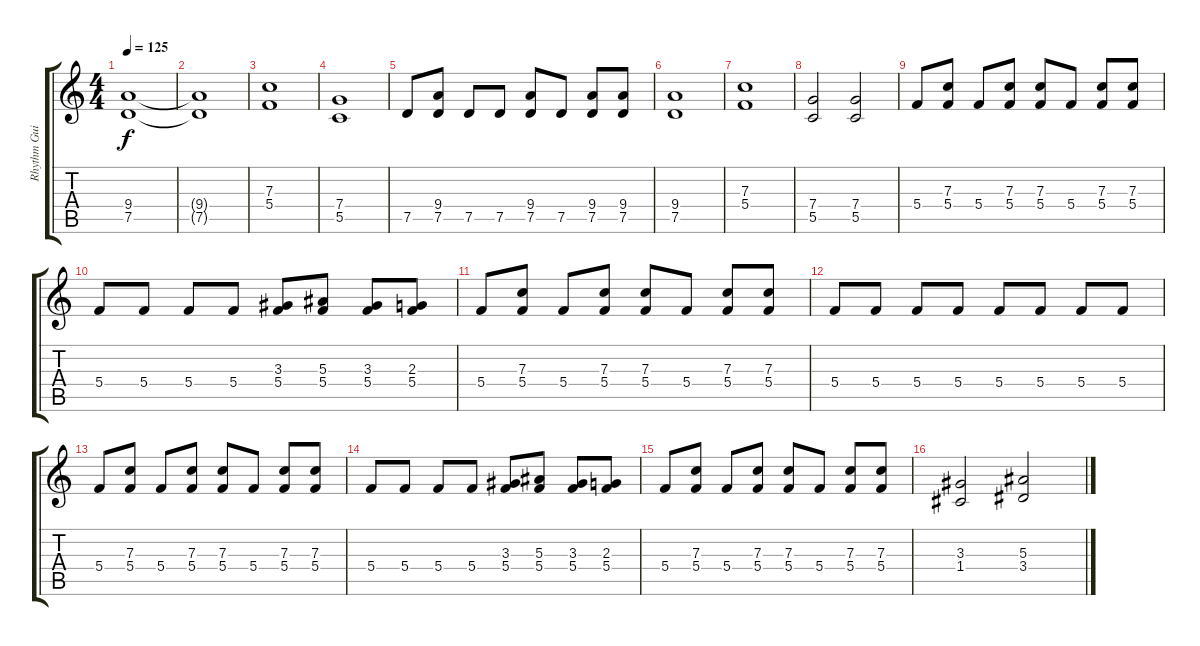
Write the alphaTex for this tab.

\track ("Rhythm Guitar" "Rhythm Gui") {instrument distortionguitar}
\staff {score tabs}
\tuning (D4 A3 F3 C3 G2 D2) {hide}
\ts (4 4)
\tempo 125
\clef g2
\ks c
(9.4 7.5).1{dy f} |
(9.4{t} 7.5{t}).1 |
(7.3 5.4).1 |
(7.4 5.5).1 |
7.5.8 (9.4 7.5).8 7.5.8 7.5.8 (9.4 7.5).8 7.5.8 (9.4 7.5).8 (9.4 7.5).8 |
(9.4 7.5).1 |
(7.3 5.4).1 |
(7.4 5.5).2 (7.4 5.5).2 |
5.4.8 (7.3 5.4).8 5.4.8 (7.3 5.4).8 (7.3 5.4).8 5.4.8 (7.3 5.4).8 (7.3 5.4).8 |
5.4.8 5.4.8 5.4.8 5.4.8 (3.3 5.4).8 (5.3 5.4).8 (3.3 5.4).8 (2.3 5.4).8 |
5.4.8 (7.3 5.4).8 5.4.8 (7.3 5.4).8 (7.3 5.4).8 5.4.8 (7.3 5.4).8 (7.3 5.4).8 |
5.4.8 5.4.8 5.4.8 5.4.8 5.4.8 5.4.8 5.4.8 5.4.8 |
5.4.8 (7.3 5.4).8 5.4.8 (7.3 5.4).8 (7.3 5.4).8 5.4.8 (7.3 5.4).8 (7.3 5.4).8 |
5.4.8 5.4.8 5.4.8 5.4.8 (3.3 5.4).8 (5.3 5.4).8 (3.3 5.4).8 (2.3 5.4).8 |
5.4.8 (7.3 5.4).8 5.4.8 (7.3 5.4).8 (7.3 5.4).8 5.4.8 (7.3 5.4).8 (7.3 5.4).8 |
(3.3 1.4).2 (5.3 3.4).2
